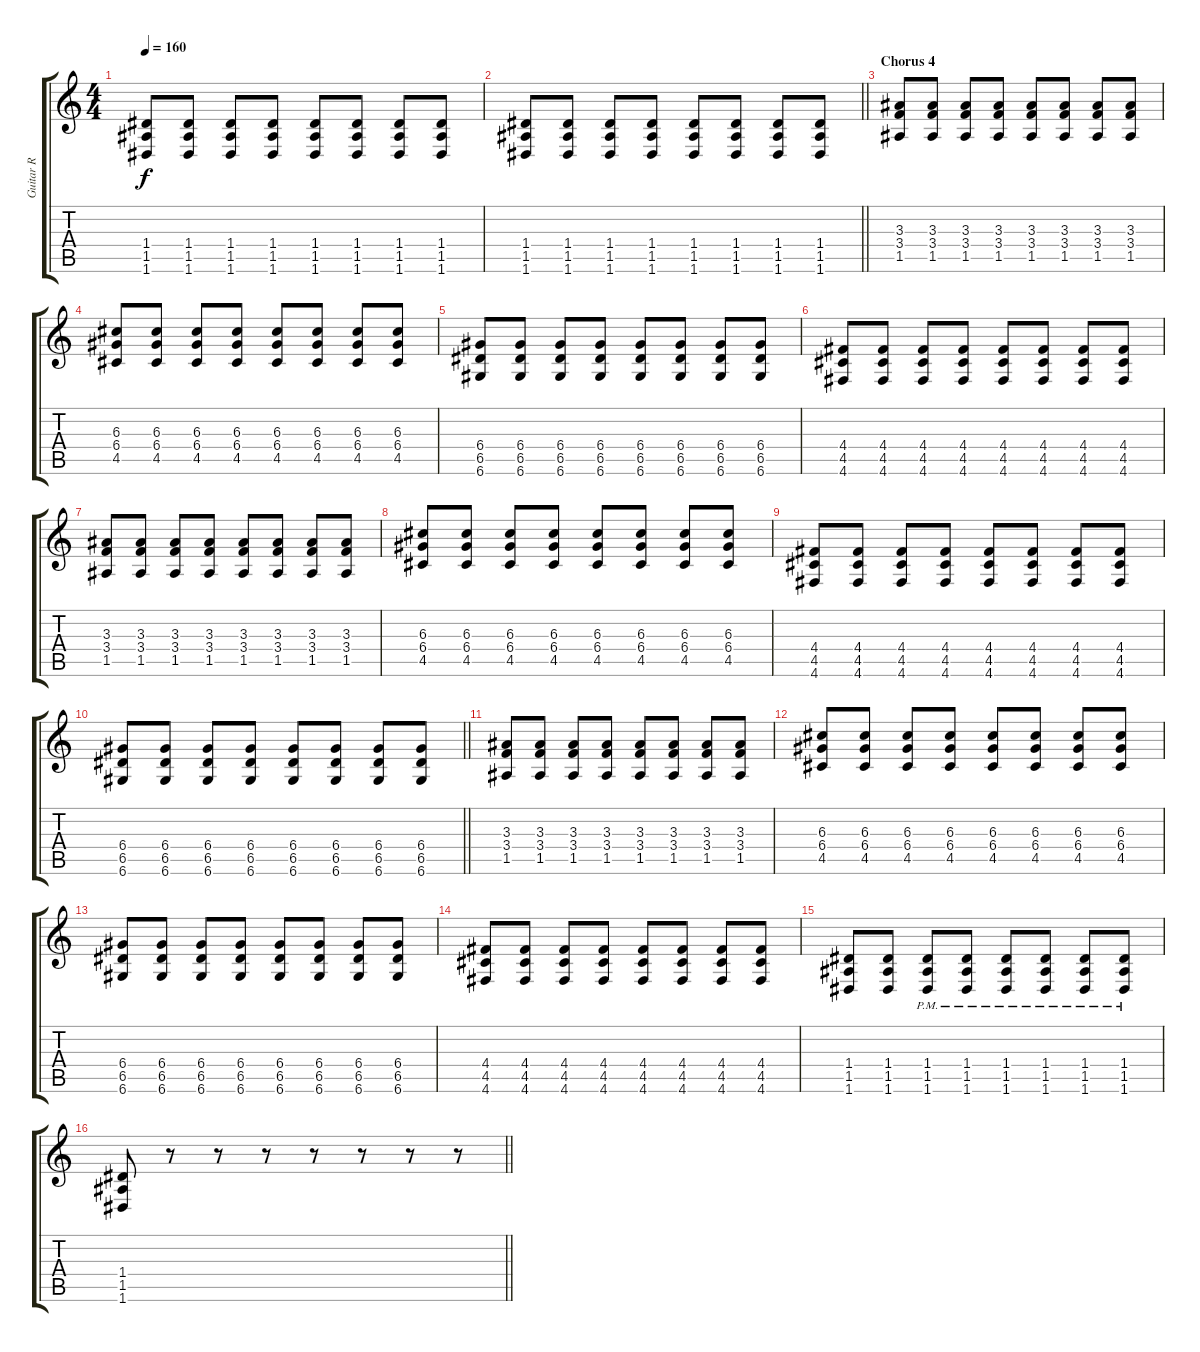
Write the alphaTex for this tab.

\track ("Guitar R" "Guitar R") {instrument distortionguitar}
\staff {score tabs}
\tuning (E4 B3 G3 D3 A2 D2) {hide}
\ts (4 4)
\tempo 160
\clef g2
\ks c
(1.4 1.5 1.6).8{dy f} (1.4 1.5 1.6).8 (1.4 1.5 1.6).8 (1.4 1.5 1.6).8 (1.4 1.5 1.6).8 (1.4 1.5 1.6).8 (1.4 1.5 1.6).8 (1.4 1.5 1.6).8 |
\barLineRight lightlight
(1.4 1.5 1.6).8 (1.4 1.5 1.6).8 (1.4 1.5 1.6).8 (1.4 1.5 1.6).8 (1.4 1.5 1.6).8 (1.4 1.5 1.6).8 (1.4 1.5 1.6).8 (1.4 1.5 1.6).8 |
\section ("" "Chorus 4")
(3.3 3.4 1.5).8 (3.3 3.4 1.5).8 (3.3 3.4 1.5).8 (3.3 3.4 1.5).8 (3.3 3.4 1.5).8 (3.3 3.4 1.5).8 (3.3 3.4 1.5).8 (3.3 3.4 1.5).8 |
(6.3 6.4 4.5).8 (6.3 6.4 4.5).8 (6.3 6.4 4.5).8 (6.3 6.4 4.5).8 (6.3 6.4 4.5).8 (6.3 6.4 4.5).8 (6.3 6.4 4.5).8 (6.3 6.4 4.5).8 |
(6.4 6.5 6.6).8 (6.4 6.5 6.6).8 (6.4 6.5 6.6).8 (6.4 6.5 6.6).8 (6.4 6.5 6.6).8 (6.4 6.5 6.6).8 (6.4 6.5 6.6).8 (6.4 6.5 6.6).8 |
(4.4 4.5 4.6).8 (4.4 4.5 4.6).8 (4.4 4.5 4.6).8 (4.4 4.5 4.6).8 (4.4 4.5 4.6).8 (4.4 4.5 4.6).8 (4.4 4.5 4.6).8 (4.4 4.5 4.6).8 |
(3.3 3.4 1.5).8 (3.3 3.4 1.5).8 (3.3 3.4 1.5).8 (3.3 3.4 1.5).8 (3.3 3.4 1.5).8 (3.3 3.4 1.5).8 (3.3 3.4 1.5).8 (3.3 3.4 1.5).8 |
(6.3 6.4 4.5).8 (6.3 6.4 4.5).8 (6.3 6.4 4.5).8 (6.3 6.4 4.5).8 (6.3 6.4 4.5).8 (6.3 6.4 4.5).8 (6.3 6.4 4.5).8 (6.3 6.4 4.5).8 |
(4.4 4.5 4.6).8 (4.4 4.5 4.6).8 (4.4 4.5 4.6).8 (4.4 4.5 4.6).8 (4.4 4.5 4.6).8 (4.4 4.5 4.6).8 (4.4 4.5 4.6).8 (4.4 4.5 4.6).8 |
\barLineRight lightlight
(6.4 6.5 6.6).8 (6.4 6.5 6.6).8 (6.4 6.5 6.6).8 (6.4 6.5 6.6).8 (6.4 6.5 6.6).8 (6.4 6.5 6.6).8 (6.4 6.5 6.6).8 (6.4 6.5 6.6).8 |
(3.3 3.4 1.5).8 (3.3 3.4 1.5).8 (3.3 3.4 1.5).8 (3.3 3.4 1.5).8 (3.3 3.4 1.5).8 (3.3 3.4 1.5).8 (3.3 3.4 1.5).8 (3.3 3.4 1.5).8 |
(6.3 6.4 4.5).8 (6.3 6.4 4.5).8 (6.3 6.4 4.5).8 (6.3 6.4 4.5).8 (6.3 6.4 4.5).8 (6.3 6.4 4.5).8 (6.3 6.4 4.5).8 (6.3 6.4 4.5).8 |
(6.4 6.5 6.6).8 (6.4 6.5 6.6).8 (6.4 6.5 6.6).8 (6.4 6.5 6.6).8 (6.4 6.5 6.6).8 (6.4 6.5 6.6).8 (6.4 6.5 6.6).8 (6.4 6.5 6.6).8 |
(4.4 4.5 4.6).8 (4.4 4.5 4.6).8 (4.4 4.5 4.6).8 (4.4 4.5 4.6).8 (4.4 4.5 4.6).8 (4.4 4.5 4.6).8 (4.4 4.5 4.6).8 (4.4 4.5 4.6).8 |
(1.4 1.5 1.6).8 (1.4 1.5 1.6).8 (1.4{pm} 1.5 1.6).8 (1.4{pm} 1.5 1.6).8 (1.4{pm} 1.5{pm} 1.6).8 (1.4{pm} 1.5{pm} 1.6).8 (1.4{pm} 1.5{pm} 1.6{pm}).8 (1.4{pm} 1.5{pm} 1.6{pm}).8 |
\barLineRight lightlight
(1.4 1.5 1.6).8 r.8 r.8 r.8 r.8 r.8 r.8 r.8
